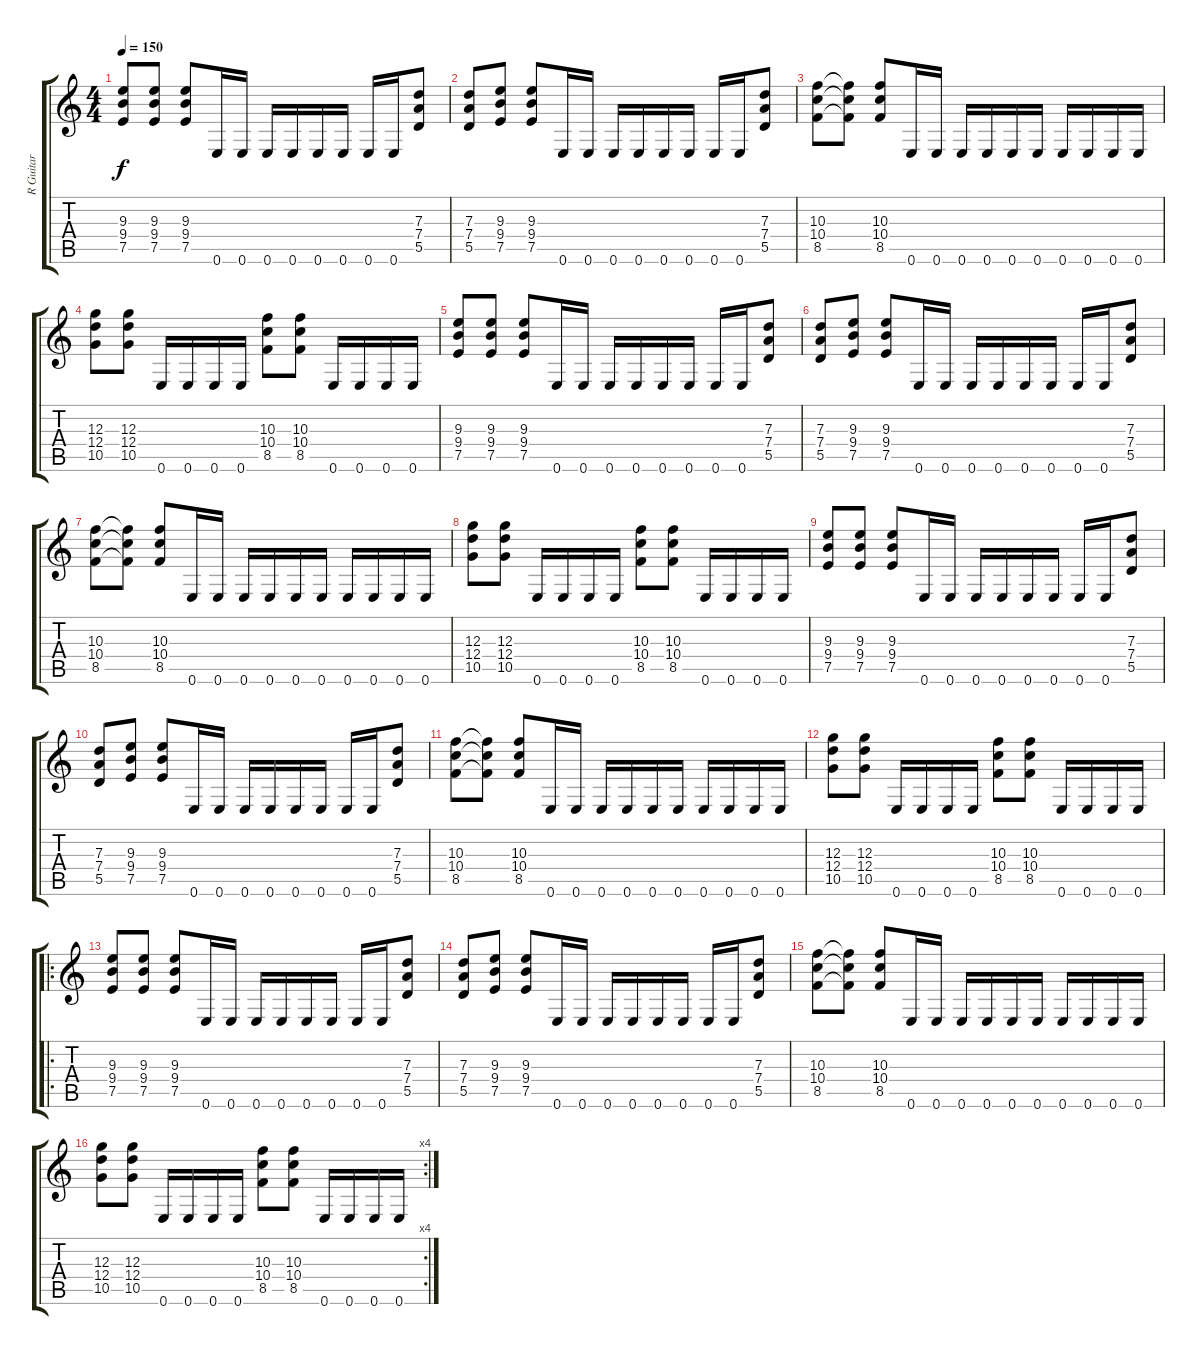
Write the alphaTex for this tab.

\track ("R Guitar" "R Guitar") {instrument distortionguitar}
\staff {score tabs}
\tuning (E4 B3 G3 D3 A2 E2) {hide}
\ts (4 4)
\tempo 150
\clef g2
\ks c
(9.3 9.4 7.5).8{dy f instrument distortionguitar} (9.3 9.4 7.5).8 (9.3 9.4 7.5).8 0.6.16 0.6.16 0.6.16 0.6.16 0.6.16 0.6.16 0.6.16 0.6.16 (7.3 7.4 5.5).8 |
(7.3 7.4 5.5).8 (9.3 9.4 7.5).8 (9.3 9.4 7.5).8 0.6.16 0.6.16 0.6.16 0.6.16 0.6.16 0.6.16 0.6.16 0.6.16 (7.3 7.4 5.5).8 |
(10.3 10.4 8.5).8 (10.3{t} 10.4{t} 8.5{t}).8 (10.3 10.4 8.5).8 0.6.16 0.6.16 0.6.16 0.6.16 0.6.16 0.6.16 0.6.16 0.6.16 0.6.16 0.6.16 |
(12.3 12.4 10.5).8 (12.3 12.4 10.5).8 0.6.16 0.6.16 0.6.16 0.6.16 (10.3 10.4 8.5).8 (10.3 10.4 8.5).8 0.6.16 0.6.16 0.6.16 0.6.16 |
(9.3 9.4 7.5).8 (9.3 9.4 7.5).8 (9.3 9.4 7.5).8 0.6.16 0.6.16 0.6.16 0.6.16 0.6.16 0.6.16 0.6.16 0.6.16 (7.3 7.4 5.5).8 |
(7.3 7.4 5.5).8 (9.3 9.4 7.5).8 (9.3 9.4 7.5).8 0.6.16 0.6.16 0.6.16 0.6.16 0.6.16 0.6.16 0.6.16 0.6.16 (7.3 7.4 5.5).8 |
(10.3 10.4 8.5).8 (10.3{t} 10.4{t} 8.5{t}).8 (10.3 10.4 8.5).8 0.6.16 0.6.16 0.6.16 0.6.16 0.6.16 0.6.16 0.6.16 0.6.16 0.6.16 0.6.16 |
(12.3 12.4 10.5).8 (12.3 12.4 10.5).8 0.6.16 0.6.16 0.6.16 0.6.16 (10.3 10.4 8.5).8 (10.3 10.4 8.5).8 0.6.16 0.6.16 0.6.16 0.6.16 |
(9.3 9.4 7.5).8 (9.3 9.4 7.5).8 (9.3 9.4 7.5).8 0.6.16 0.6.16 0.6.16 0.6.16 0.6.16 0.6.16 0.6.16 0.6.16 (7.3 7.4 5.5).8 |
(7.3 7.4 5.5).8 (9.3 9.4 7.5).8 (9.3 9.4 7.5).8 0.6.16 0.6.16 0.6.16 0.6.16 0.6.16 0.6.16 0.6.16 0.6.16 (7.3 7.4 5.5).8 |
(10.3 10.4 8.5).8 (10.3{t} 10.4{t} 8.5{t}).8 (10.3 10.4 8.5).8 0.6.16 0.6.16 0.6.16 0.6.16 0.6.16 0.6.16 0.6.16 0.6.16 0.6.16 0.6.16 |
(12.3 12.4 10.5).8 (12.3 12.4 10.5).8 0.6.16 0.6.16 0.6.16 0.6.16 (10.3 10.4 8.5).8 (10.3 10.4 8.5).8 0.6.16 0.6.16 0.6.16 0.6.16 |
\ro
(9.3 9.4 7.5).8 (9.3 9.4 7.5).8 (9.3 9.4 7.5).8 0.6.16 0.6.16 0.6.16 0.6.16 0.6.16 0.6.16 0.6.16 0.6.16 (7.3 7.4 5.5).8 |
(7.3 7.4 5.5).8 (9.3 9.4 7.5).8 (9.3 9.4 7.5).8 0.6.16 0.6.16 0.6.16 0.6.16 0.6.16 0.6.16 0.6.16 0.6.16 (7.3 7.4 5.5).8 |
(10.3 10.4 8.5).8 (10.3{t} 10.4{t} 8.5{t}).8 (10.3 10.4 8.5).8 0.6.16 0.6.16 0.6.16 0.6.16 0.6.16 0.6.16 0.6.16 0.6.16 0.6.16 0.6.16 |
\rc 4
(12.3 12.4 10.5).8 (12.3 12.4 10.5).8 0.6.16 0.6.16 0.6.16 0.6.16 (10.3 10.4 8.5).8 (10.3 10.4 8.5).8 0.6.16 0.6.16 0.6.16 0.6.16
